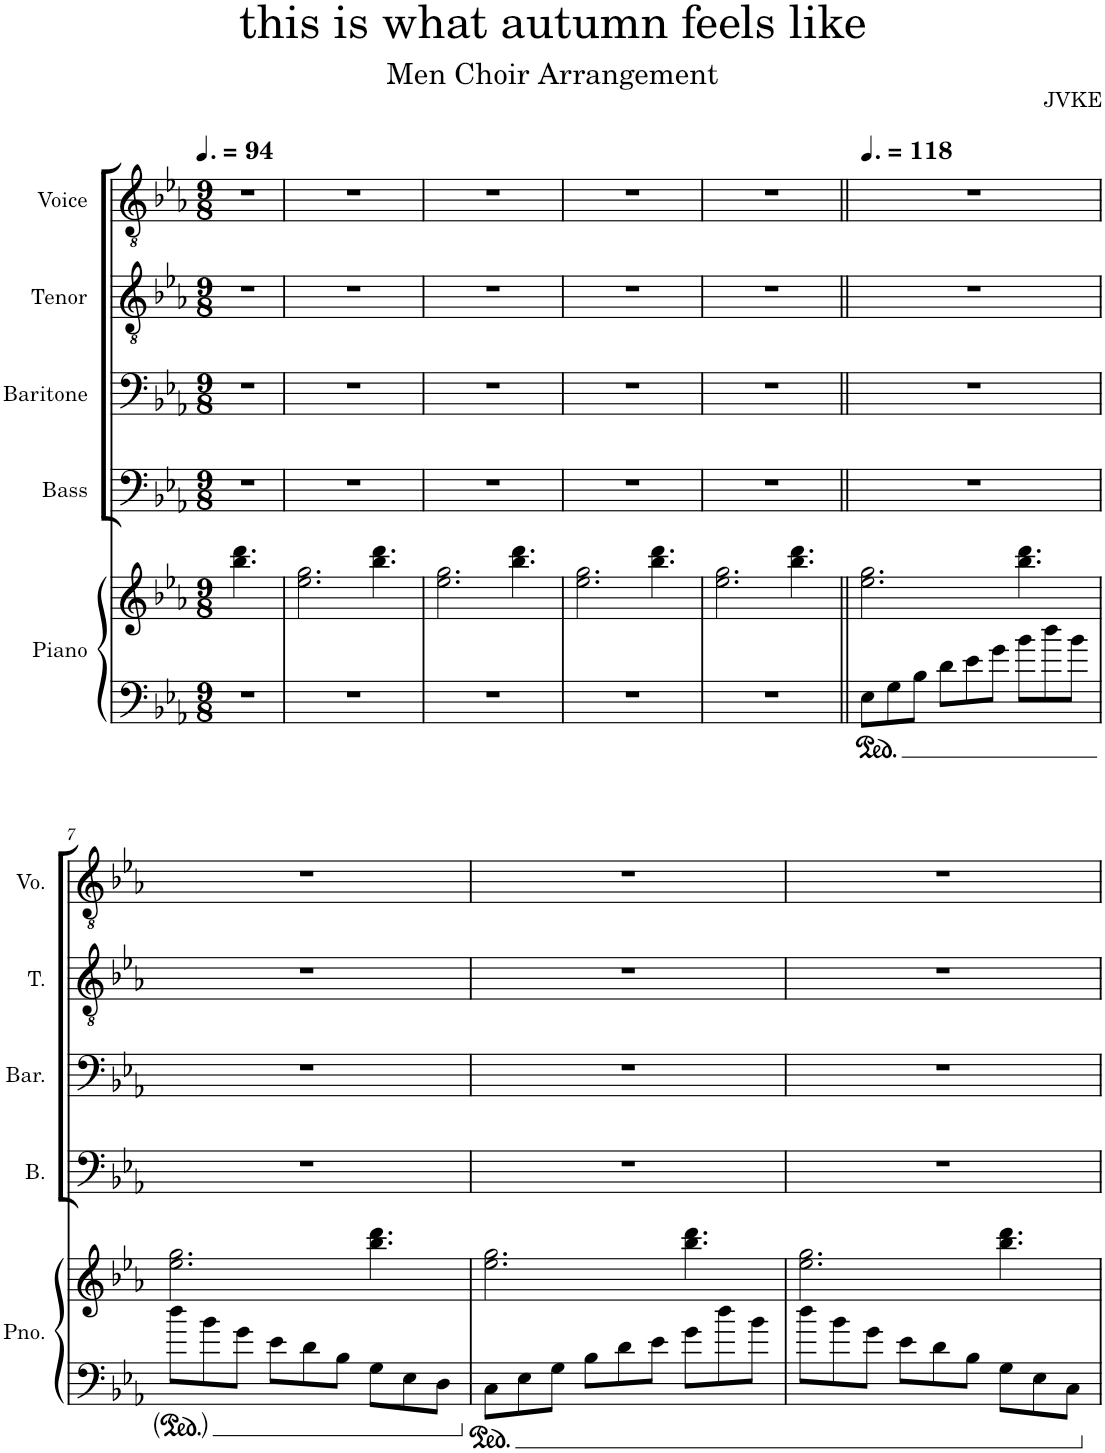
**kern	**kern	**kern	**kern	**kern	**kern
*part5	*part5	*part4	*part3	*part2	*part1
*staff6	*staff5	*staff4	*staff3	*staff2	*staff1
*I"Piano	*	*I"Bass	*I"Baritone	*I"Tenor	*I"Voice
*I'Pno.	*	*I'B.	*I'Bar.	*I'T.	*I'Vo.
*clefF4	*clefG2	*clefF4	*clefF4	*clefGv2	*clefGv2
*k[b-e-a-]	*k[b-e-a-]	*k[b-e-a-]	*k[b-e-a-]	*k[b-e-a-]	*k[b-e-a-]
*M9/8	*M9/8	*M9/8	*M9/8	*M9/8	*M9/8
*MM141	*MM141	*MM141	*MM141	*MM141	*MM141
=1	=1	=1	=1	=1	=1
8%9r	4.bb-\ 4.ddd\	8%9r	8%9r	8%9r	8%9r
.	2.ryy	.	.	.	.
=2	=2	=2	=2	=2	=2
8%9r	2.ee-\ 2.gg\	8%9r	8%9r	8%9r	8%9r
.	4.bb-\ 4.ddd\	.	.	.	.
=3	=3	=3	=3	=3	=3
8%9r	2.ee-\ 2.gg\	8%9r	8%9r	8%9r	8%9r
.	4.bb-\ 4.ddd\	.	.	.	.
=4	=4	=4	=4	=4	=4
8%9r	2.ee-\ 2.gg\	8%9r	8%9r	8%9r	8%9r
.	4.bb-\ 4.ddd\	.	.	.	.
=5	=5	=5	=5	=5	=5
8%9r	2.ee-\ 2.gg\	8%9r	8%9r	8%9r	8%9r
.	4.bb-\ 4.ddd\	.	.	.	.
=6||	=6||	=6||	=6||	=6||	=6||
*	*	*	*	*	*MM177
8E-\L	2.ee-\ 2.gg\	8%9r	8%9r	8%9r	8%9r
8G\	.	.	.	.	.
8B-\J	.	.	.	.	.
8d\L	.	.	.	.	.
8e-\	.	.	.	.	.
8g\J	.	.	.	.	.
8b-\L	4.bb-\ 4.ddd\	.	.	.	.
8dd\	.	.	.	.	.
8b-\J	.	.	.	.	.
!!LO:LB:g=z
=7	=7	=7	=7	=7	=7
8dd\L	2.ee-\ 2.gg\	8%9r	8%9r	8%9r	8%9r
8b-\	.	.	.	.	.
8g\J	.	.	.	.	.
8e-\L	.	.	.	.	.
8d\	.	.	.	.	.
8B-\J	.	.	.	.	.
8G\L	4.bb-\ 4.ddd\	.	.	.	.
8E-\	.	.	.	.	.
8D\J	.	.	.	.	.
=8	=8	=8	=8	=8	=8
8C\L	2.ee-\ 2.gg\	8%9r	8%9r	8%9r	8%9r
8E-\	.	.	.	.	.
8G\J	.	.	.	.	.
8B-\L	.	.	.	.	.
8d\	.	.	.	.	.
8e-\J	.	.	.	.	.
8g\L	4.bb-\ 4.ddd\	.	.	.	.
8dd\	.	.	.	.	.
8b-\J	.	.	.	.	.
=9	=9	=9	=9	=9	=9
8dd\L	2.ee-\ 2.gg\	8%9r	8%9r	8%9r	8%9r
8b-\	.	.	.	.	.
8g\J	.	.	.	.	.
8e-\L	.	.	.	.	.
8d\	.	.	.	.	.
8B-\J	.	.	.	.	.
8G\L	4.bb-\ 4.ddd\	.	.	.	.
8E-\	.	.	.	.	.
8C\J	.	.	.	.	.
=	=	=	=	=	=
*-	*-	*-	*-	*-	*-
